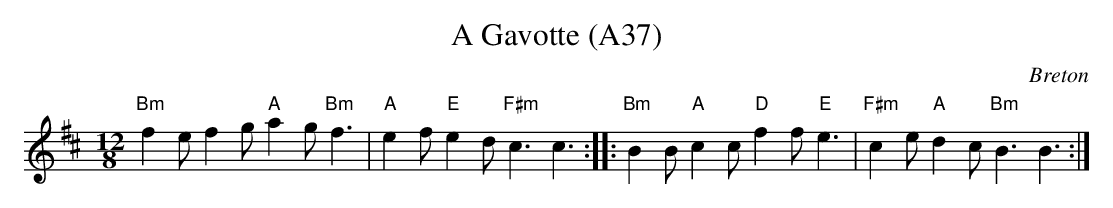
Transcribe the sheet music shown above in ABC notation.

X:1
T: A Gavotte (A37)
O: Breton
M: 12/8
L: 1/8
K: Bm
"Bm"f2 e f2 g "A" a2 g "Bm" f3|"A" e2 f "E" e2 d "F#m" c3 c3 ::\
"Bm"B2 B "A"c2 c "D"f2 f "E"e3|"F#m" c2 e "A"d2 c "Bm"B3 B3:|
